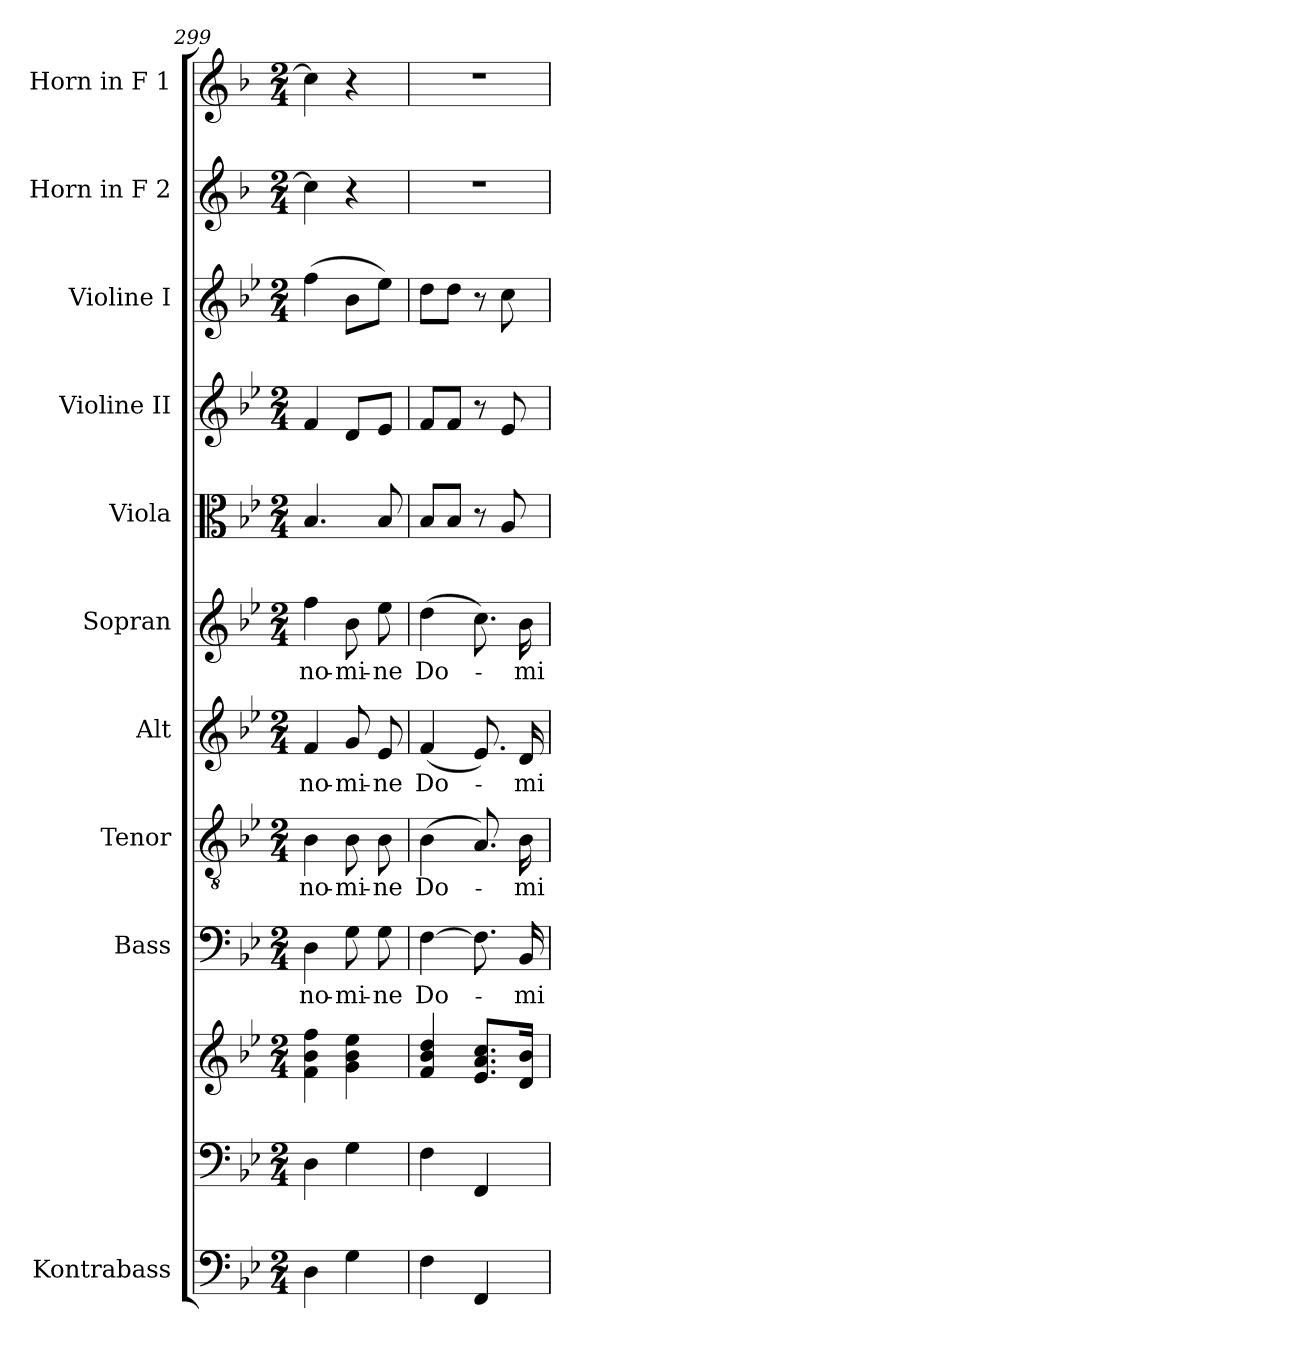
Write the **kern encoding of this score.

**kern	**kern	**kern	**kern	**text	**kern	**text	**kern	**text	**kern	**text	**kern	**kern	**kern	**kern	**kern
*part11	*part10	*part10	*part9	*part9	*part8	*part8	*part7	*part7	*part6	*part6	*part5	*part4	*part3	*part2	*part1
*staff12	*staff11	*staff10	*staff9	*staff9	*staff8	*staff8	*staff7	*staff7	*staff6	*staff6	*staff5	*staff4	*staff3	*staff2	*staff1
*I"Kontrabass	*	*	*I"Bass	*	*I"Tenor	*	*I"Alt	*	*I"Sopran	*	*I"Viola	*I"Violine II	*I"Violine I	*I"Horn in F 2	*I"Horn in F 1
*I'Kb.	*	*	*I'B	*	*I'T	*	*I'A	*	*I'S	*	*I'Vla.	*I'Vl. II	*I'Vl. I	*I'Hrn. 2	*I'Hrn. 1
!!LO:PB:g=z
*clefF4	*clefF4	*clefG2	*clefF4	*	*clefGv2	*	*clefG2	*	*clefG2	*	*clefC3	*clefG2	*clefG2	*clefG2	*clefG2
*ITrd7c12	*	*	*	*	*	*	*	*	*	*	*	*	*	*ITrd4c7	*ITrd4c7
*k[b-e-]	*k[b-e-]	*k[b-e-]	*k[b-e-]	*	*k[b-e-]	*	*k[b-e-]	*	*k[b-e-]	*	*k[b-e-]	*k[b-e-]	*k[b-e-]	*k[b-e-]	*k[b-e-]
*B-:	*B-:	*B-:	*B-:	*	*B-:	*	*B-:	*	*B-:	*	*B-:	*B-:	*B-:	*B-:	*B-:
*M2/4	*M2/4	*M2/4	*M2/4	*	*M2/4	*	*M2/4	*	*M2/4	*	*M2/4	*M2/4	*M2/4	*M2/4	*M2/4
=299	=299	=299	=299	=299	=299	=299	=299	=299	=299	=299	=299	=299	=299	=299	=299
!	!	!	!	!LO:LY:b	!	!LO:LY:b	!	!LO:LY:b	!	!LO:LY:b	!	!	!	!	!
4DD\	4D\	4f\ 4b-\ 4ff\	4D\	no-	4B-\	no-	4f/	no-	4ff\	no-	4.B-/	4f/	(>4ff\	4f\]	4f\]
!	!	!	!	!LO:LY:b	!	!LO:LY:b	!	!LO:LY:b	!	!LO:LY:b	!	!	!	!	!
4GG\	4G\	4g\ 4b-\ 4ee-\	8G\	-mi-	8B-\	-mi-	8g/	-mi-	8b-\	-mi-	.	8d/L	8b-\L	4r	4r
!	!	!	!	!LO:LY:b	!	!LO:LY:b	!	!LO:LY:b	!	!LO:LY:b	!	!	!	!	!
.	.	.	8G\	-ne	8B-\	-ne	8e-/	-ne	8ee-\	-ne	8B-/	8e-/J	8ee-\J)	.	.
=300	=300	=300	=300	=300	=300	=300	=300	=300	=300	=300	=300	=300	=300	=300	=300
!	!	!	!	!LO:LY:b	!	!LO:LY:b	!	!LO:LY:b	!	!LO:LY:b	!	!	!	!	!
4FF\	4F\	4f/ 4b-/ 4dd/	[4F\	Do-	(>4B-\	Do-	(<4f/	Do-	(>4dd\	Do-	8B-/L	8f/L	8dd\L	2r	2r
.	.	.	.	.	.	.	.	.	.	.	8B-/J	8f/J	8dd\J	.	.
4FFF/	4FF/	8.e-/ 8.a/ 8.cc/L	8.F\]	.	8.A/)	.	8.e-/)	.	8.cc\)	.	8r	8r	8r	.	.
.	.	.	.	.	.	.	.	.	.	.	8A/	8e-/	8cc\	.	.
!	!	!	!	!LO:LY:b	!	!LO:LY:b	!	!LO:LY:b	!	!LO:LY:b	!	!	!	!	!
.	.	16d/ 16b-/Jk	16BB-/	-mi-	16B-\	-mi-	16d/	-mi-	16b-\	-mi-	.	.	.	.	.
=	=	=	=	=	=	=	=	=	=	=	=	=	=	=	=
*-	*-	*-	*-	*-	*-	*-	*-	*-	*-	*-	*-	*-	*-	*-	*-
